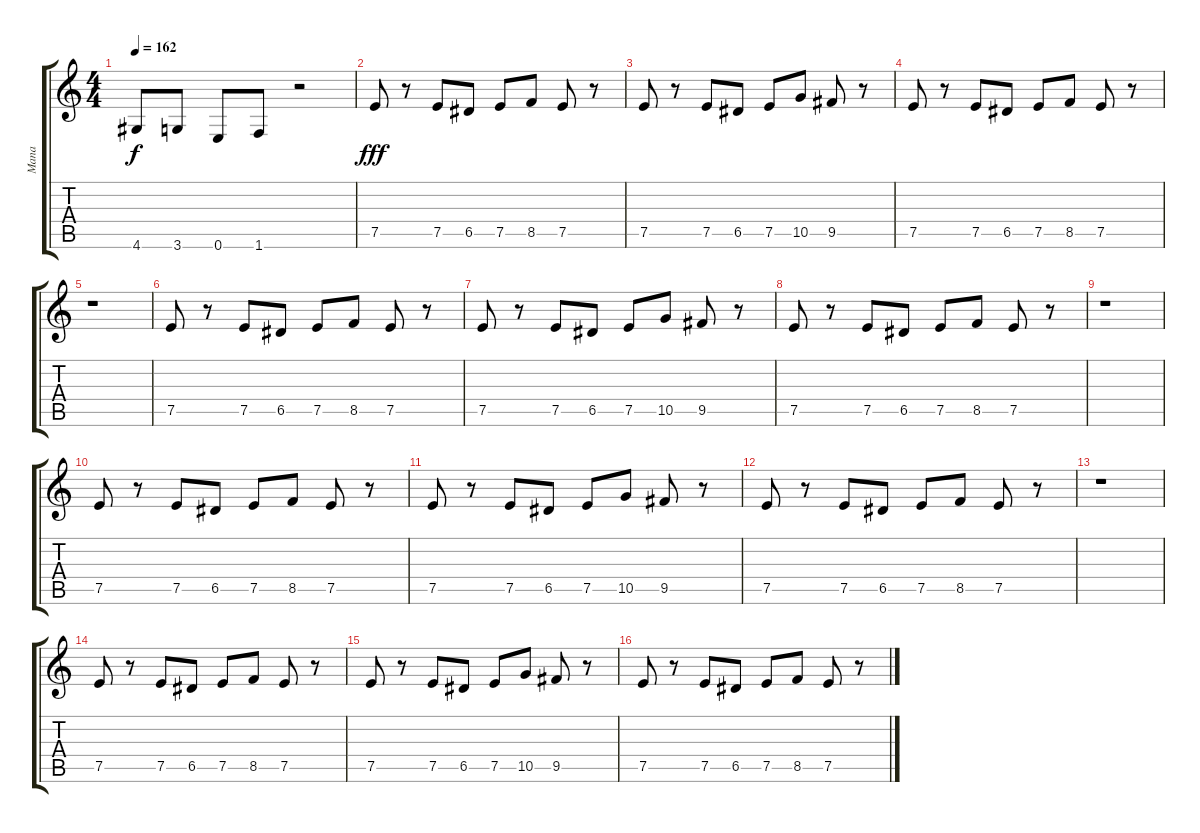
\track ("Mana" "Mana") {instrument distortionguitar}
\staff {score tabs}
\tuning (E4 B3 G3 D3 A2 E2) {hide}
\ts (4 4)
\tempo 162
\clef g2
\ks c
4.6.8{dy f} 3.6.8 0.6.8 1.6.8 r.2 |
7.5.8{dy fff} r.8 7.5.8 6.5.8 7.5.8 8.5.8 7.5.8 r.8 |
7.5.8 r.8 7.5.8 6.5.8 7.5.8 10.5.8 9.5.8 r.8 |
7.5.8 r.8 7.5.8 6.5.8 7.5.8 8.5.8 7.5.8 r.8 |
r.1 |
7.5.8 r.8 7.5.8 6.5.8 7.5.8 8.5.8 7.5.8 r.8 |
7.5.8 r.8 7.5.8 6.5.8 7.5.8 10.5.8 9.5.8 r.8 |
7.5.8 r.8 7.5.8 6.5.8 7.5.8 8.5.8 7.5.8 r.8 |
r.1 |
7.5.8 r.8 7.5.8 6.5.8 7.5.8 8.5.8 7.5.8 r.8 |
7.5.8 r.8 7.5.8 6.5.8 7.5.8 10.5.8 9.5.8 r.8 |
7.5.8 r.8 7.5.8 6.5.8 7.5.8 8.5.8 7.5.8 r.8 |
r.1 |
7.5.8 r.8 7.5.8 6.5.8 7.5.8 8.5.8 7.5.8 r.8 |
7.5.8 r.8 7.5.8 6.5.8 7.5.8 10.5.8 9.5.8 r.8 |
7.5.8 r.8 7.5.8 6.5.8 7.5.8 8.5.8 7.5.8 r.8
